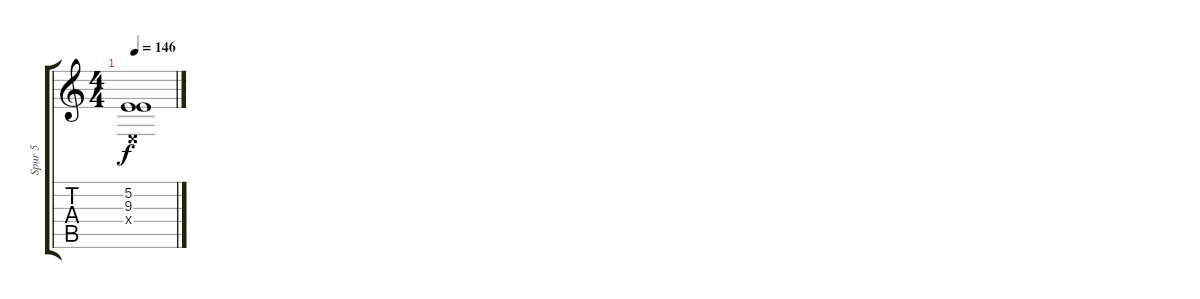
\track ("Spur 5" "Spur 5") {instrument drawbarorgan}
\staff {score tabs}
\tuning (E4 B3 G3 D3 A2 E2) {hide}
\ts (4 4)
\tempo 146
\clef g2
\ks c
(5.2 9.3 2.4{x}).1{dy f}
